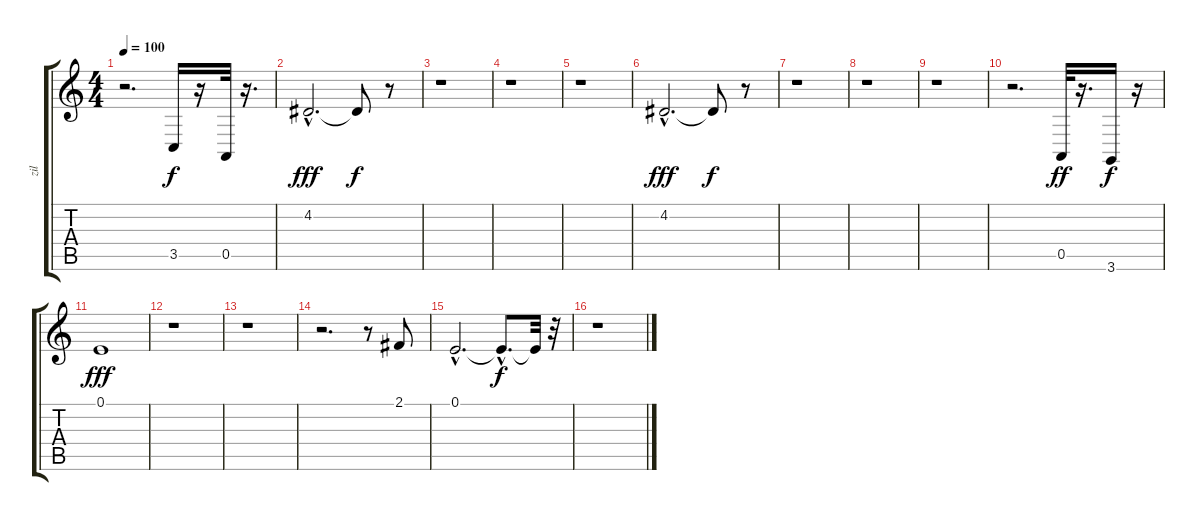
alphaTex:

\track ("zil" "zil") {instrument reversecymbal}
\staff {score tabs}
\tuning (E4 B3 G3 D3 A2 E2) {hide}
\ts (4 4)
\tempo 100
\clef g2
\ks c
r.2{d dy f} 3.5.16{balance 8 instrument melodictom} r.16 0.5.32 r.16{d} |
4.2{hac}.2{d dy fff instrument reversecymbal} 4.2{t}.8{dy f} r.8 |
r.1 |
r.1 |
r.1 |
4.2{hac}.2{d dy fff} 4.2{t}.8{dy f} r.8 |
r.1 |
r.1 |
r.1 |
r.2{d} 0.5.32{dy ff instrument melodictom} r.16{d} 3.6.16{dy f} r.16 |
0.1.1{dy fff instrument reversecymbal} |
r.1 |
r.1 |
r.2{d} r.8 2.1.8 |
0.1{hac}.2{d} 0.1{hac t}.8{d dy f} 0.1{t}.32 r.32 |
r.1
